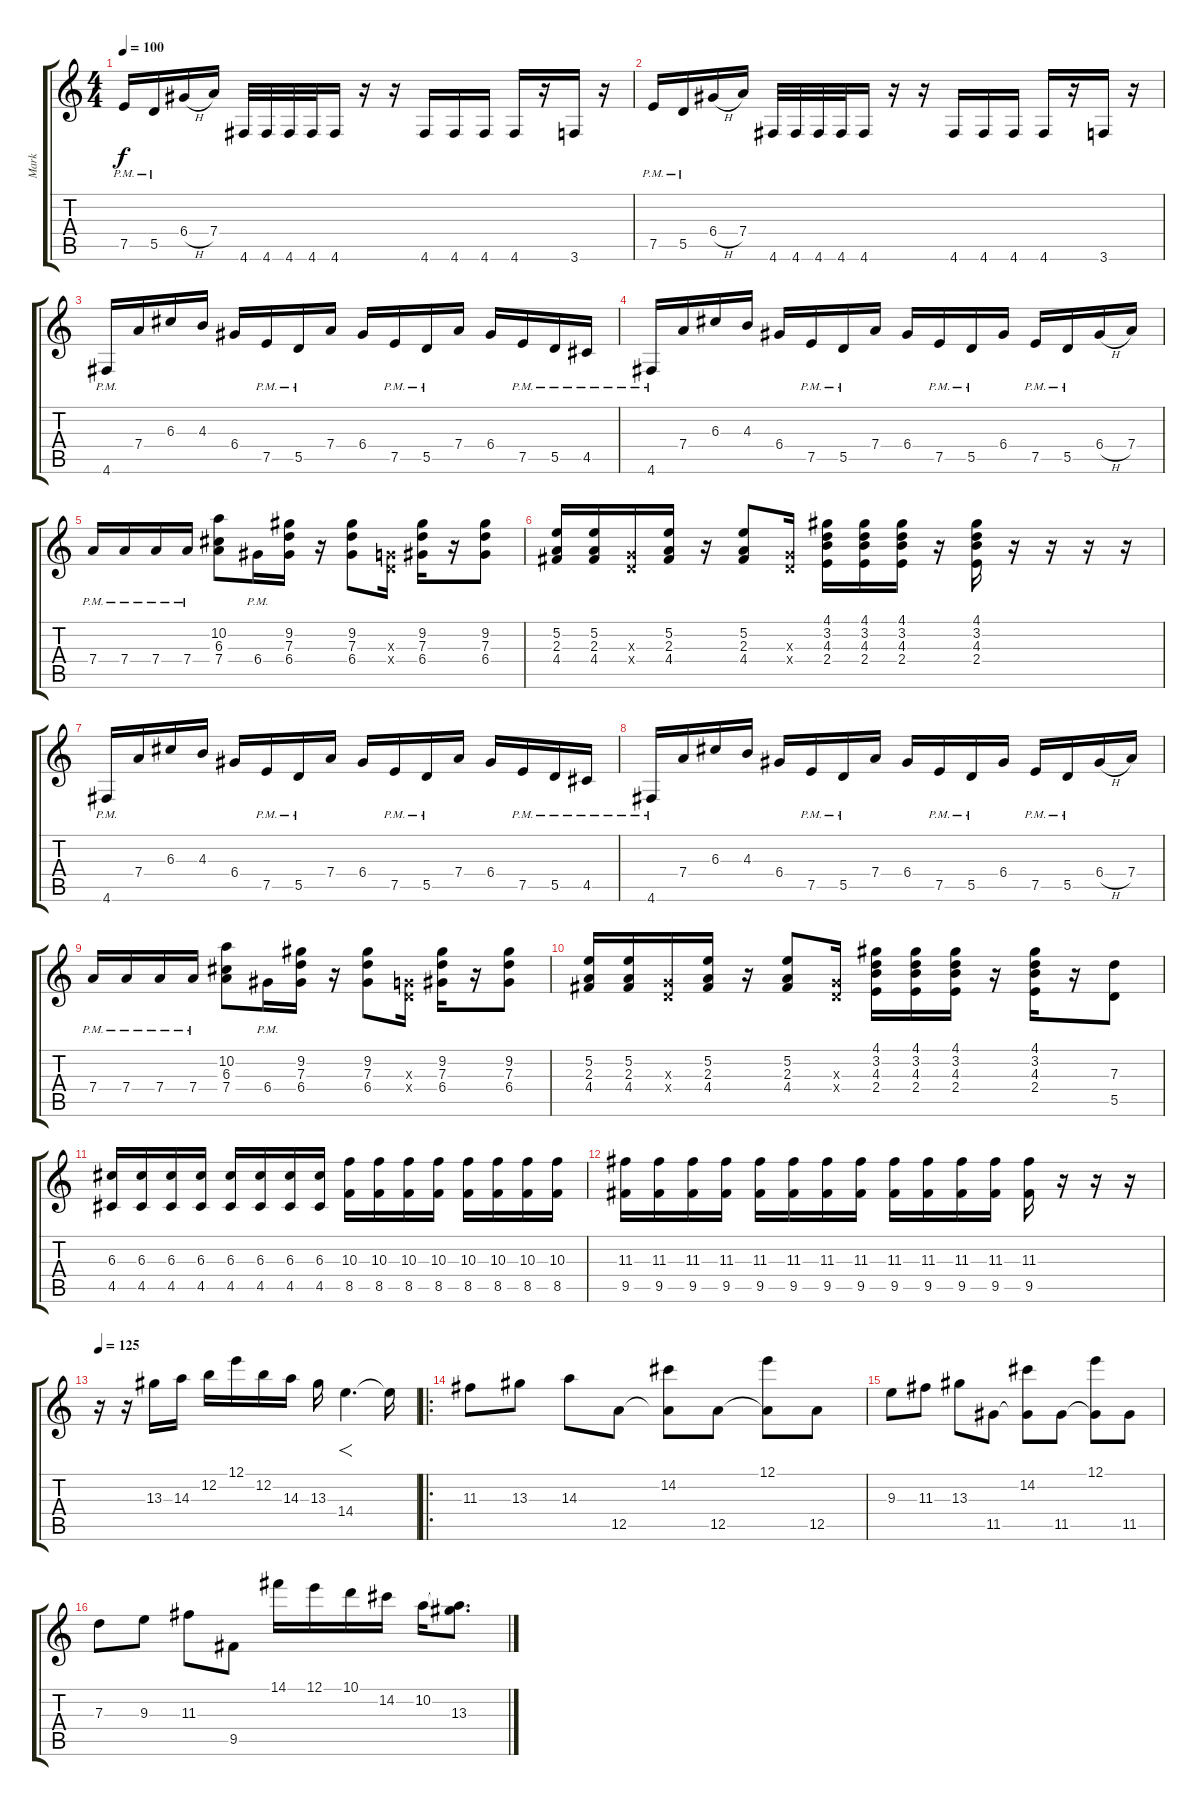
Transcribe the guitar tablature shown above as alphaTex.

\track ("Mark" "Mark") {instrument distortionguitar}
\staff {score tabs}
\tuning (E4 B3 G3 D3 A2 D2) {hide}
\ts (4 4)
\tempo 100
\clef g2
\ks c
7.5{pm}.16{dy f} 5.5{pm}.16 6.4{h}.16 7.4.16 4.6.32 4.6.32 4.6.32 4.6.32 4.6.16 r.16 r.16 4.6.16 4.6.16 4.6.16 4.6.16 r.16 3.6.16 r.16 |
7.5{pm}.16 5.5{pm}.16 6.4{h}.16 7.4.16 4.6.32 4.6.32 4.6.32 4.6.32 4.6.16 r.16 r.16 4.6.16 4.6.16 4.6.16 4.6.16 r.16 3.6.16 r.16 |
4.6{pm}.16 7.4.16 6.3.16 4.3.16 6.4.16 7.5{pm}.16 5.5{pm}.16 7.4.16 6.4.16 7.5{pm}.16 5.5{pm}.16 7.4.16 6.4.16 7.5{pm}.16 5.5{pm}.16 4.5{pm}.16 |
4.6{pm}.16 7.4.16 6.3.16 4.3.16 6.4.16 7.5{pm}.16 5.5{pm}.16 7.4.16 6.4.16 7.5{pm}.16 5.5{pm}.16 6.4.16 7.5{pm}.16 5.5{pm}.16 6.4{h}.16 7.4.16 |
7.4{pm}.16 7.4{pm}.16 7.4{pm}.16 7.4{pm}.16 (10.2 6.3 7.4).8 6.4{pm}.16 (9.2 7.3 6.4).16 r.16 (9.2 7.3 6.4).8 (0.3{x} 0.4{x}).16 (9.2 7.3 6.4).16 r.16 (9.2 7.3 6.4).8 |
(5.2 2.3 4.4).16 (5.2 2.3 4.4).16 (0.3{x} 0.4{x}).16 (5.2 2.3 4.4).16 r.16 (5.2 2.3 4.4).8 (0.3{x} 0.4{x}).16 (4.1 3.2 4.3 2.4).16 (4.1 3.2 4.3 2.4).16 (4.1 3.2 4.3 2.4).16 r.16 (4.1 3.2 4.3 2.4).16 r.16 r.16 r.16 r.16 |
4.6{pm}.16 7.4.16 6.3.16 4.3.16 6.4.16 7.5{pm}.16 5.5{pm}.16 7.4.16 6.4.16 7.5{pm}.16 5.5{pm}.16 7.4.16 6.4.16 7.5{pm}.16 5.5{pm}.16 4.5{pm}.16 |
4.6{pm}.16 7.4.16 6.3.16 4.3.16 6.4.16 7.5{pm}.16 5.5{pm}.16 7.4.16 6.4.16 7.5{pm}.16 5.5{pm}.16 6.4.16 7.5{pm}.16 5.5{pm}.16 6.4{h}.16 7.4.16 |
7.4{pm}.16 7.4{pm}.16 7.4{pm}.16 7.4{pm}.16 (10.2 6.3 7.4).8 6.4{pm}.16 (9.2 7.3 6.4).16 r.16 (9.2 7.3 6.4).8 (0.3{x} 0.4{x}).16 (9.2 7.3 6.4).16 r.16 (9.2 7.3 6.4).8 |
(5.2 2.3 4.4).16 (5.2 2.3 4.4).16 (0.3{x} 0.4{x}).16 (5.2 2.3 4.4).16 r.16 (5.2 2.3 4.4).8 (0.3{x} 0.4{x}).16 (4.1 3.2 4.3 2.4).16 (4.1 3.2 4.3 2.4).16 (4.1 3.2 4.3 2.4).16 r.16 (4.1 3.2 4.3 2.4).16 r.16 (7.3 5.5).8 |
(6.3 4.5).16 (6.3 4.5).16 (6.3 4.5).16 (6.3 4.5).16 (6.3 4.5).16 (6.3 4.5).16 (6.3 4.5).16 (6.3 4.5).16 (10.3 8.5).16 (10.3 8.5).16 (10.3 8.5).16 (10.3 8.5).16 (10.3 8.5).16 (10.3 8.5).16 (10.3 8.5).16 (10.3 8.5).16 |
(11.3 9.5).16 (11.3 9.5).16 (11.3 9.5).16 (11.3 9.5).16 (11.3 9.5).16 (11.3 9.5).16 (11.3 9.5).16 (11.3 9.5).16 (11.3 9.5).16 (11.3 9.5).16 (11.3 9.5).16 (11.3 9.5).16 (11.3 9.5).16 r.16 r.16 r.16 |
\tempo 125
r.16 r.16 13.3.16 14.3.16 12.2.16 12.1.16 12.2.16 14.3.16 13.3.16 14.4.4{f d} 14.4{t}.16 |
\ro
11.3.8 13.3.8 14.3.8 12.5.8 (14.2 12.5{t}).8 12.5.8 (12.1 12.5{t}).8 12.5.8 |
9.3.8 11.3.8 13.3.8 11.5.8 (14.2 11.5{t}).8 11.5.8 (12.1 11.5{t}).8 11.5.8 |
7.3.8 9.3.8 11.3.8 9.5.8 14.1.16 12.1.16 10.1.16 14.2.16 10.2.16 (10.2{t} 13.3).8{d}
